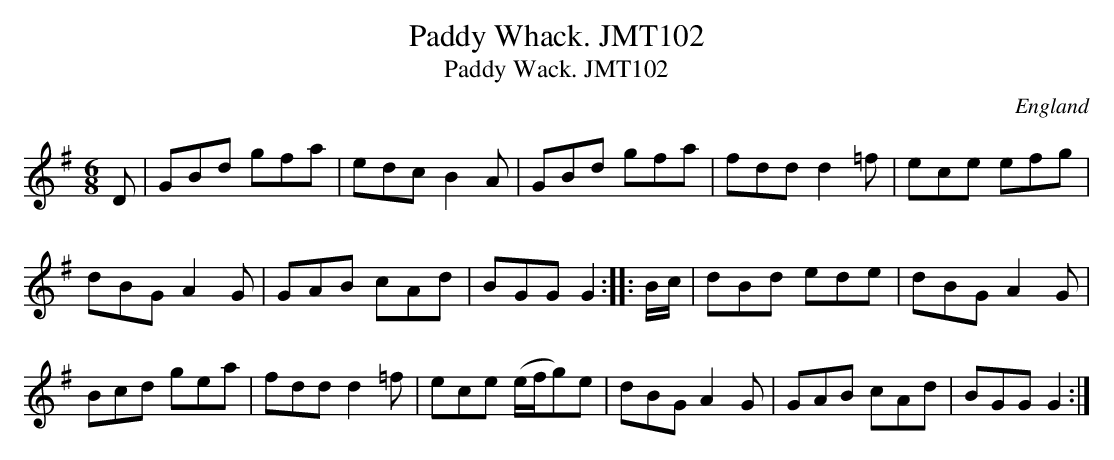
X:1
T:Paddy Whack. JMT102
T:Paddy Wack. JMT102
M:6/8
L:1/8
O:England
K:G
D|GBd gfa|edc B2A|GBd gfa|fddd2=f|ece efg|!dBGA2G|GAB cAd|BGGG2:|
|:B/c/|dBd ede|dBGA2G|!Bcd gea|fddd2=f|ece (e/f/g)e|dBGA2G|GAB cAd|BGGG2
:|]
